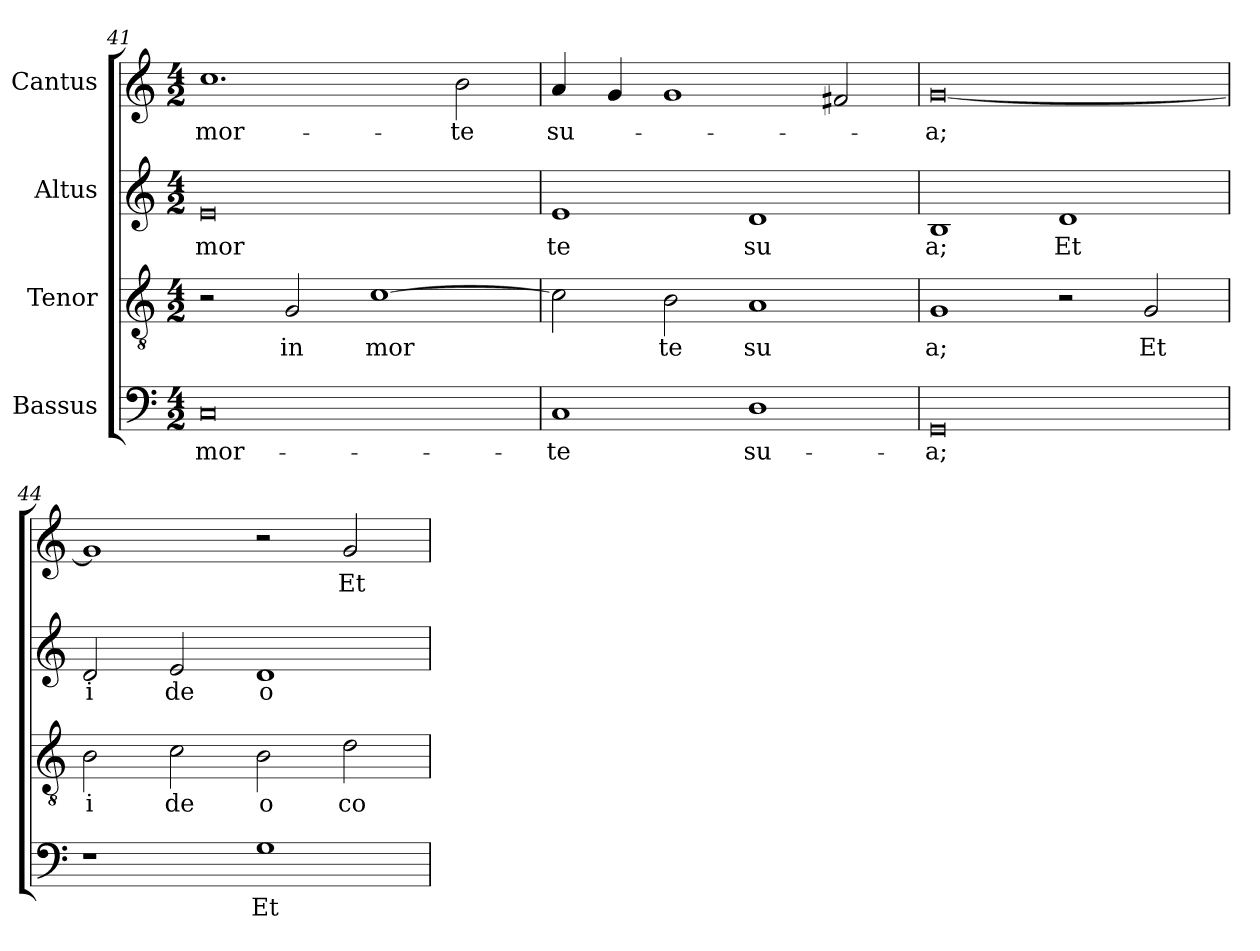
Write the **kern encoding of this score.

**kern	**text	**kern	**text	**kern	**text	**kern	**text
*part4	*part4	*part3	*part3	*part2	*part2	*part1	*part1
*staff4	*staff4	*staff3	*staff3	*staff2	*staff2	*staff1	*staff1
*I"Bassus	*	*I"Tenor	*	*I"Altus	*	*I"Cantus	*
*clefF4	*	*clefGv2	*	*clefG2	*	*clefG2	*
*M4/2	*	*M4/2	*	*M4/2	*	*M4/2	*
=41	=41	=41	=41	=41	=41	=41	=41
!	!LO:LY:b:cj	!	!	!	!LO:LY:b:cj	!	!LO:LY:b:cj
0C	mor-	2r	.	0e	mor	1.cc	mor-
!	!	!	!LO:LY:b:cj	!	!	!	!
.	.	2G/	in	.	.	.	.
!	!	!	!LO:LY:b	!	!	!	!
.	.	[>1c	mor	.	.	.	.
!	!	!	!	!	!	!	!LO:LY:b:cj
.	.	.	.	.	.	2b\	-te
=42	=42	=42	=42	=42	=42	=42	=42
!	!LO:LY:b:cj	!	!	!	!LO:LY:b:cj	!	!LO:LY:b:cj
1C	-te	2c\]	.	1e	te	4a/	su-
.	.	.	.	.	.	4g/	.
!	!	!	!LO:LY:b:cj	!	!	!	!
.	.	2B\	te	.	.	1g	.
!	!LO:LY:b:cj	!	!LO:LY:b:cj	!	!LO:LY:b:cj	!	!
1D	su-	1A	su	1d	su	.	.
.	.	.	.	.	.	2f#/	.
=43	=43	=43	=43	=43	=43	=43	=43
!	!LO:LY:b:cj	!	!LO:LY:b:cj	!	!LO:LY:b:cj	!	!LO:LY:b:cj
0GG	-a;	1G	a;	1B	a;	[<0g	-a;
!	!	!	!	!	!LO:LY:b:cj	!	!
.	.	2r	.	1d	Et	.	.
!	!	!	!LO:LY:b:cj	!	!	!	!
.	.	2G/	Et	.	.	.	.
=44	=44	=44	=44	=44	=44	=44	=44
!	!	!	!LO:LY:b:cj	!	!LO:LY:b:cj	!	!
1r	.	2B\	i	2d/	i	1g]	.
!	!	!	!LO:LY:b:cj	!	!LO:LY:b:cj	!	!
.	.	2c\	de	2e/	de	.	.
!	!LO:LY:b:cj	!	!LO:LY:b:cj	!	!LO:LY:b:cj	!	!
1G	Et	2B\	o	1d	o	2r	.
!	!	!	!LO:LY:b:cj	!	!	!	!LO:LY:b:cj
.	.	2d\	co	.	.	2g>/	Et
=	=	=	=	=	=	=	=
*-	*-	*-	*-	*-	*-	*-	*-
